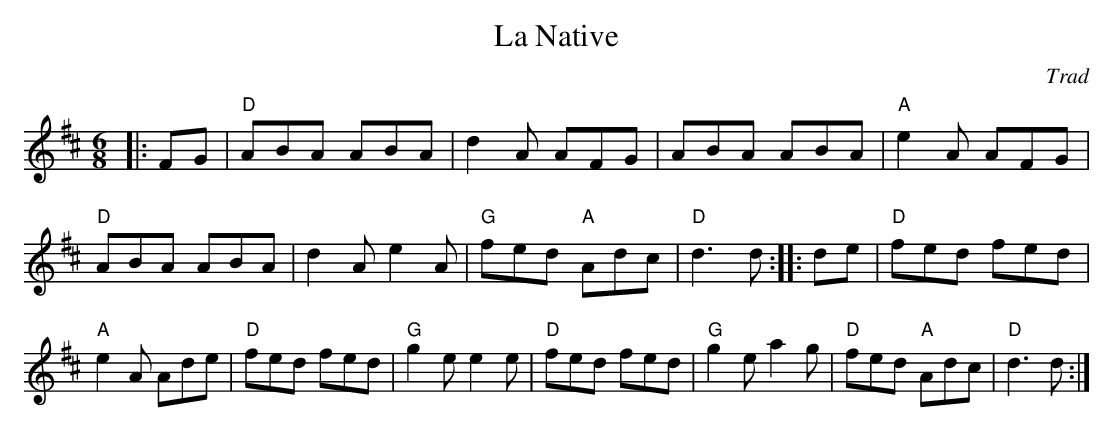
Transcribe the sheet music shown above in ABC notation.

X:1
T:Native, La
C:Trad
M:6/8
L:1/8
E:12
K:D
|:FG|"D"ABA ABA|d2 A AFG|ABA ABA|"A"e2 A AFG|\
"D"ABA ABA|d2 A e2 A|"G"fed "A"Adc|"D"d3 d::\
de|"D"fed fed|"A"e2 A Ade|"D"fed fed|"G"g2 e e2 e|\
"D"fed fed|"G"g2 e a2 g|"D"fed "A"Adc|"D"d3 d:|**
